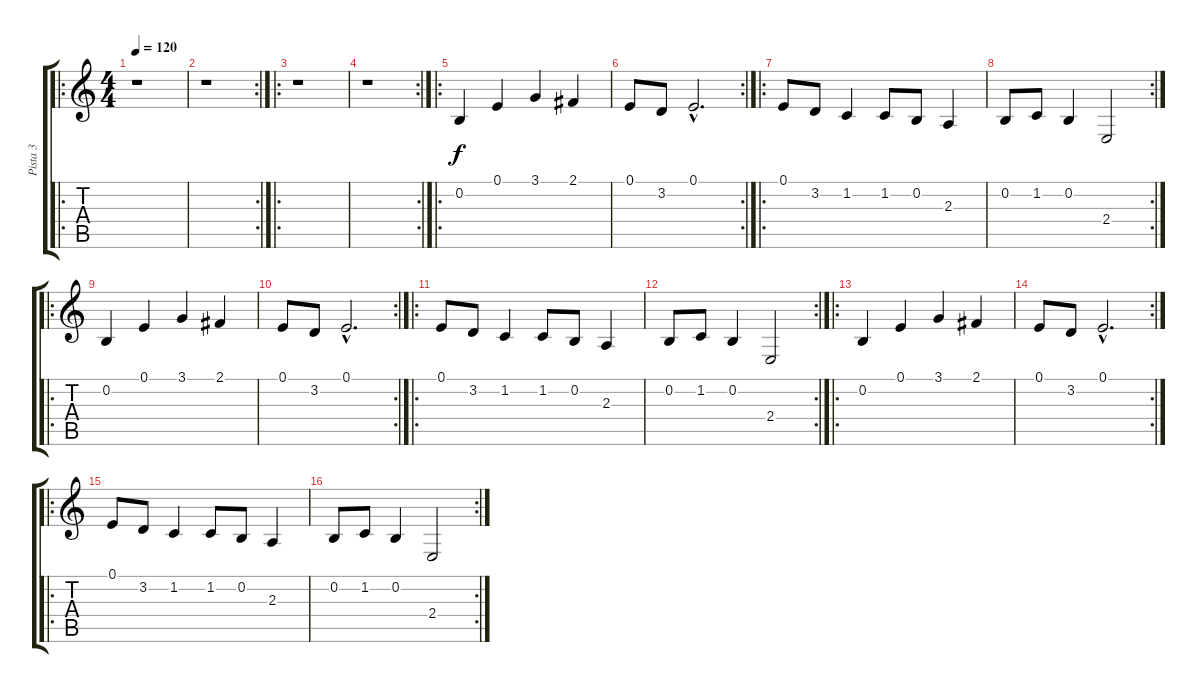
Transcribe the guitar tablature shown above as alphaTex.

\track ("Pista 3" "Pista 3") {instrument rockorgan}
\staff {score tabs}
\tuning (E4 B3 G3 D3 A2 E2) {hide}
\ro
\ts (4 4)
\tempo 120
\clef g2
\ks c
r.1{dy f instrument rockorgan} |
\rc 2
r.1 |
\ro
r.1 |
\rc 2
r.1 |
\ro
0.2.4 0.1.4 3.1.4 2.1.4 |
\rc 2
0.1.8 3.2.8 0.1{hac}.2{d} |
\ro
0.1.8 3.2.8 1.2.4 1.2.8 0.2.8 2.3.4 |
\rc 2
0.2.8 1.2.8 0.2.4 2.4.2 |
\ro
0.2.4 0.1.4 3.1.4 2.1.4 |
\rc 2
0.1.8 3.2.8 0.1{hac}.2{d} |
\ro
0.1.8 3.2.8 1.2.4 1.2.8 0.2.8 2.3.4 |
\rc 2
0.2.8 1.2.8 0.2.4 2.4.2 |
\ro
0.2.4 0.1.4 3.1.4 2.1.4 |
\rc 2
0.1.8 3.2.8 0.1{hac}.2{d} |
\ro
0.1.8 3.2.8 1.2.4 1.2.8 0.2.8 2.3.4 |
\rc 2
0.2.8 1.2.8 0.2.4 2.4.2
